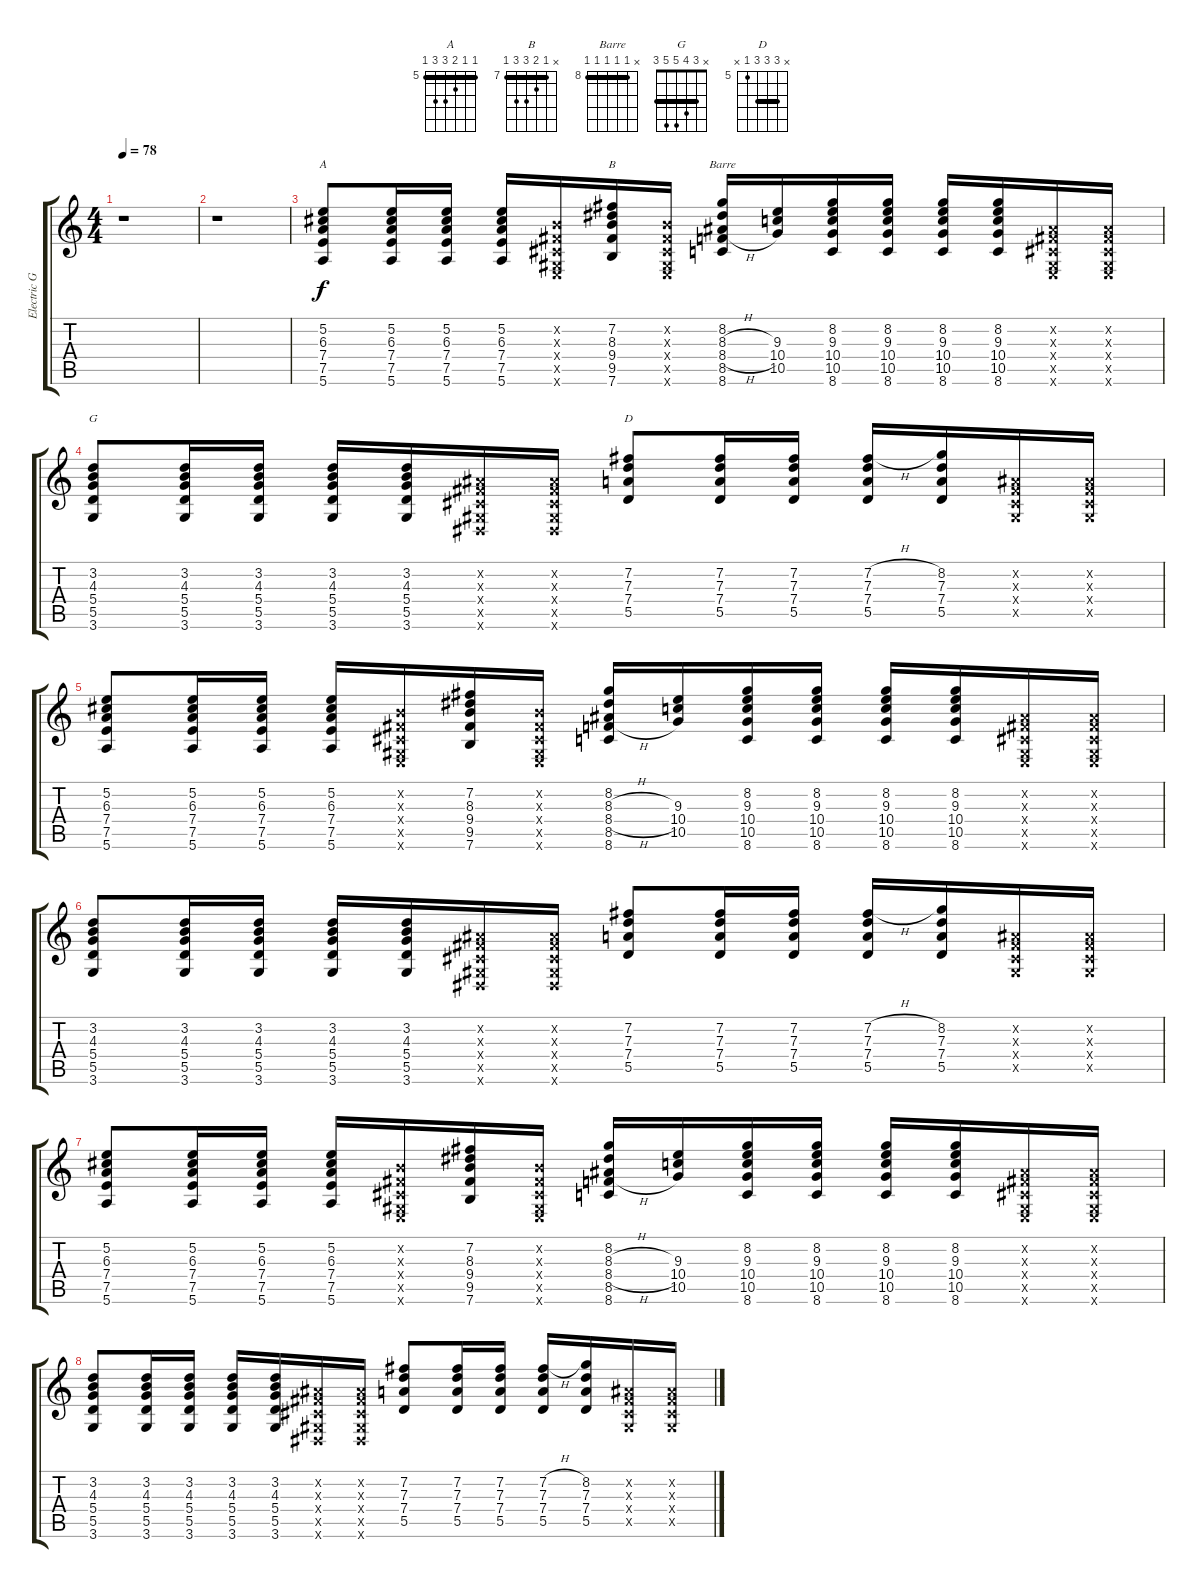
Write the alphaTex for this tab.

\track ("Electric Guitar" "Electric G") {instrument overdrivenguitar}
\staff {score tabs}
\tuning (E4 B3 G3 D3 A2 E2) {hide}
\chord ("A" 5 5 6 7 7 5) {firstfret 5 barre 5}
\chord ("B" x 7 8 9 9 7) {firstfret 7 barre 7}
\chord ("Barre" x 8 8 8 8 8) {firstfret 8 barre 8}
\chord ("G" x 3 4 5 5 3) {barre 3}
\chord ("D" x 7 7 7 5 x) {firstfret 5 barre 7}
\ts (4 4)
\tempo 78
\clef g2
\ks c
r.1{dy f} |
r.1 |
(5.2 6.3 7.4 7.5 5.6).8{ch "A"} (5.2 6.3 7.4 7.5 5.6).16 (5.2 6.3 7.4 7.5 5.6).16 (5.2 6.3 7.4 7.5 5.6).16 (0.2{x} -1.3{x} -1.4{x} -1.5{x} 0.6{x}).16 (7.2 8.3 9.4 9.5 7.6).16{ch "B"} (0.2{x} -1.3{x} -1.4{x} -1.5{x} 0.6{x}).16 (8.2 8.3{h} 8.4{h} 8.5{h} 8.6).16{ch "Barre"} (9.3 10.4 10.5).16 (8.2 9.3 10.4 10.5 8.6).16 (8.2 9.3 10.4 10.5 8.6).16 (8.2 9.3 10.4 10.5 8.6).16 (8.2 9.3 10.4 10.5 8.6).16 (-1.2{x} -1.3{x} -1.4{x} -1.5{x} 0.6{x}).16 (-1.2{x} -1.3{x} -1.4{x} -1.5{x} 0.6{x}).16 |
(3.2 4.3 5.4 5.5 3.6).8{ch "G"} (3.2 4.3 5.4 5.5 3.6).16 (3.2 4.3 5.4 5.5 3.6).16 (3.2 4.3 5.4 5.5 3.6).16 (3.2 4.3 5.4 5.5 3.6).16 (-1.2{x} -1.3{x} -1.4{x} -1.5{x} -1.6{x}).16 (-1.2{x} -1.3{x} -1.4{x} -1.5{x} -1.6{x}).16 (7.2 7.3 7.4 5.5).8{ch "D"} (7.2 7.3 7.4 5.5).16 (7.2 7.3 7.4 5.5).16 (7.2{h} 7.3 7.4 5.5).16 (8.2 7.3 7.4 5.5).16 (-1.2{x} -1.3{x} -1.4{x} -1.5{x}).16 (-1.2{x} -1.3{x} -1.4{x} -1.5{x}).16 |
(5.2 6.3 7.4 7.5 5.6).8 (5.2 6.3 7.4 7.5 5.6).16 (5.2 6.3 7.4 7.5 5.6).16 (5.2 6.3 7.4 7.5 5.6).16 (0.2{x} -1.3{x} -1.4{x} -1.5{x} 0.6{x}).16 (7.2 8.3 9.4 9.5 7.6).16 (0.2{x} -1.3{x} -1.4{x} -1.5{x} 0.6{x}).16 (8.2 8.3{h} 8.4{h} 8.5{h} 8.6).16 (9.3 10.4 10.5).16 (8.2 9.3 10.4 10.5 8.6).16 (8.2 9.3 10.4 10.5 8.6).16 (8.2 9.3 10.4 10.5 8.6).16 (8.2 9.3 10.4 10.5 8.6).16 (-1.2{x} -1.3{x} -1.4{x} -1.5{x} 0.6{x}).16 (-1.2{x} -1.3{x} -1.4{x} -1.5{x} 0.6{x}).16 |
(3.2 4.3 5.4 5.5 3.6).8 (3.2 4.3 5.4 5.5 3.6).16 (3.2 4.3 5.4 5.5 3.6).16 (3.2 4.3 5.4 5.5 3.6).16 (3.2 4.3 5.4 5.5 3.6).16 (-1.2{x} -1.3{x} -1.4{x} -1.5{x} -1.6{x}).16 (-1.2{x} -1.3{x} -1.4{x} -1.5{x} -1.6{x}).16 (7.2 7.3 7.4 5.5).8 (7.2 7.3 7.4 5.5).16 (7.2 7.3 7.4 5.5).16 (7.2{h} 7.3 7.4 5.5).16 (8.2 7.3 7.4 5.5).16 (-1.2{x} -1.3{x} -1.4{x} -1.5{x}).16 (-1.2{x} -1.3{x} -1.4{x} -1.5{x}).16 |
(5.2 6.3 7.4 7.5 5.6).8 (5.2 6.3 7.4 7.5 5.6).16 (5.2 6.3 7.4 7.5 5.6).16 (5.2 6.3 7.4 7.5 5.6).16 (0.2{x} -1.3{x} -1.4{x} -1.5{x} 0.6{x}).16 (7.2 8.3 9.4 9.5 7.6).16 (0.2{x} -1.3{x} -1.4{x} -1.5{x} 0.6{x}).16 (8.2 8.3{h} 8.4{h} 8.5{h} 8.6).16 (9.3 10.4 10.5).16 (8.2 9.3 10.4 10.5 8.6).16 (8.2 9.3 10.4 10.5 8.6).16 (8.2 9.3 10.4 10.5 8.6).16 (8.2 9.3 10.4 10.5 8.6).16 (-1.2{x} -1.3{x} -1.4{x} -1.5{x} 0.6{x}).16 (-1.2{x} -1.3{x} -1.4{x} -1.5{x} 0.6{x}).16 |
(3.2 4.3 5.4 5.5 3.6).8 (3.2 4.3 5.4 5.5 3.6).16 (3.2 4.3 5.4 5.5 3.6).16 (3.2 4.3 5.4 5.5 3.6).16 (3.2 4.3 5.4 5.5 3.6).16 (-1.2{x} -1.3{x} -1.4{x} -1.5{x} -1.6{x}).16 (-1.2{x} -1.3{x} -1.4{x} -1.5{x} -1.6{x}).16 (7.2 7.3 7.4 5.5).8 (7.2 7.3 7.4 5.5).16 (7.2 7.3 7.4 5.5).16 (7.2{h} 7.3 7.4 5.5).16 (8.2 7.3 7.4 5.5).16 (-1.2{x} -1.3{x} -1.4{x} -1.5{x}).16 (-1.2{x} -1.3{x} -1.4{x} -1.5{x}).16
